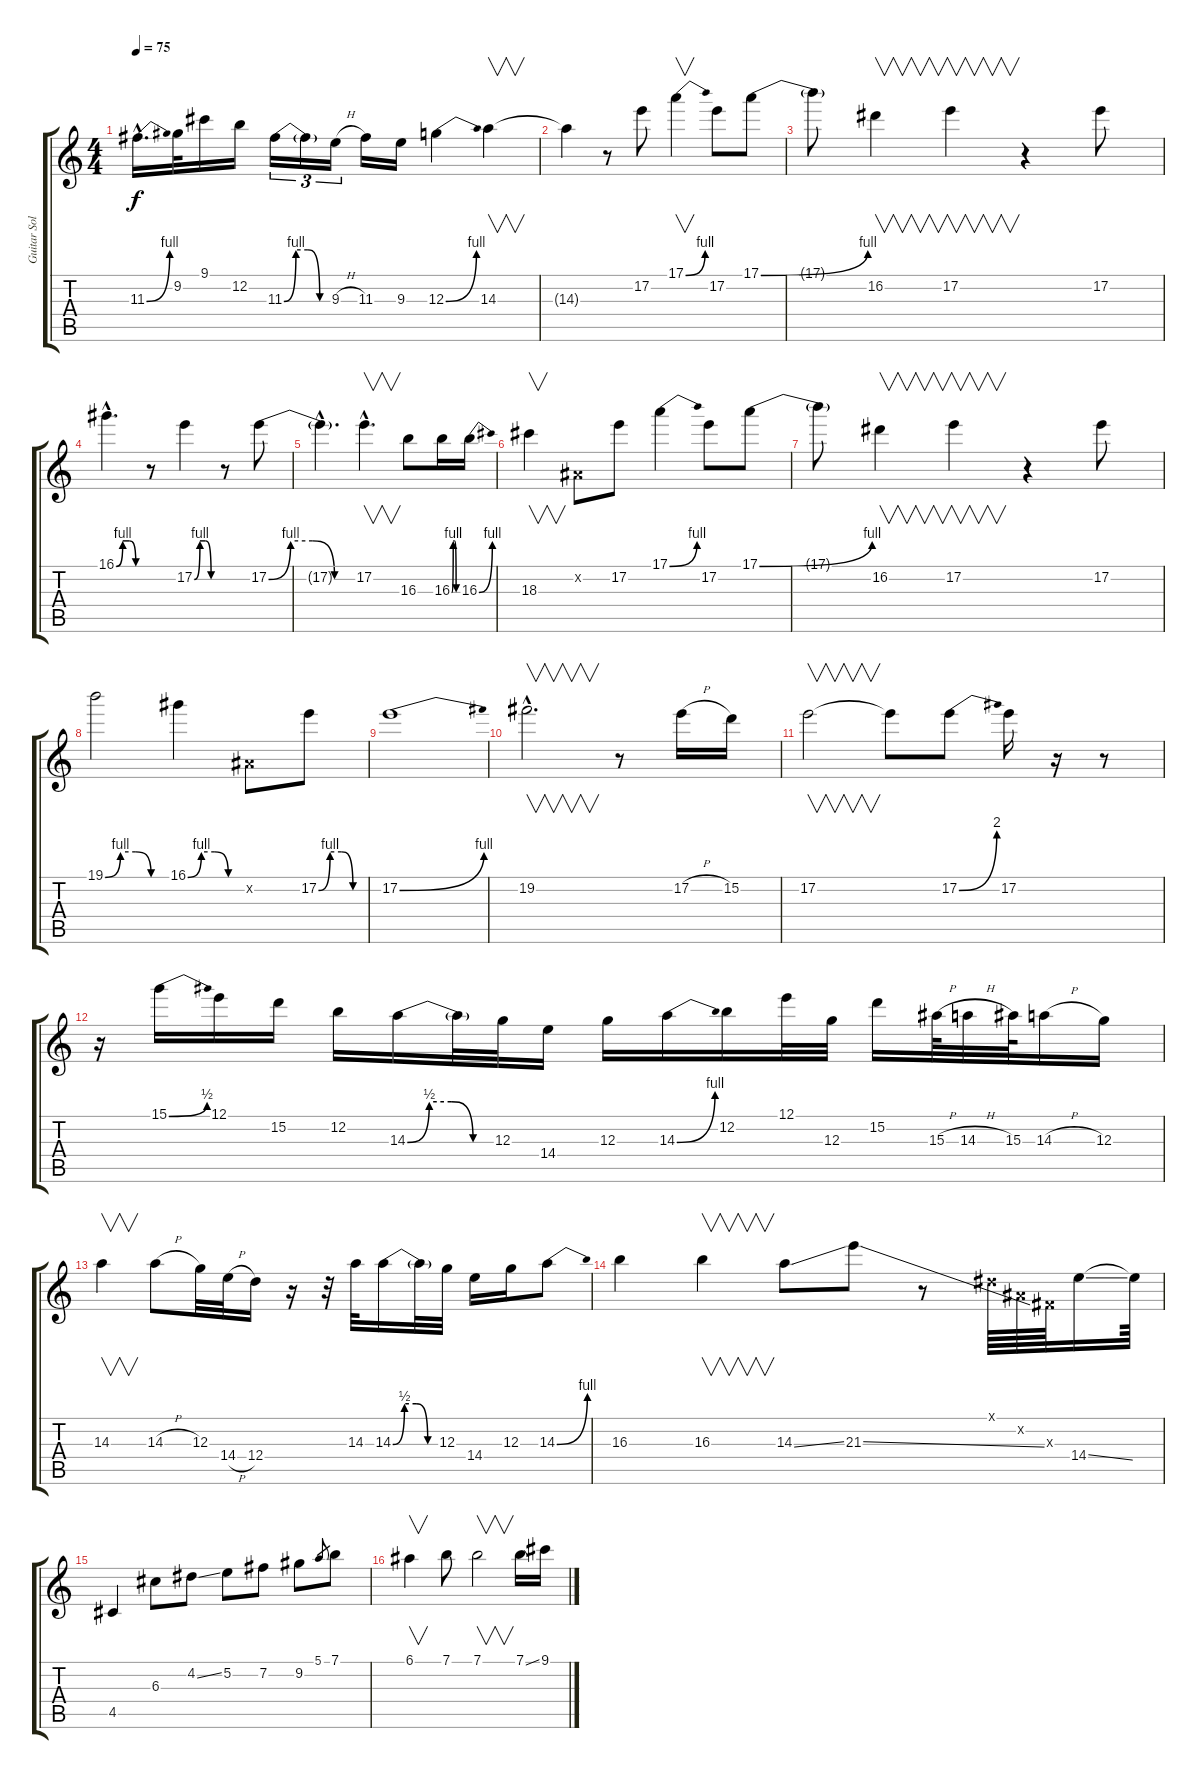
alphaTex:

\track ("Guitar Solo" "Guitar Sol") {instrument distortionguitar}
\staff {score tabs}
\tuning (E4 B3 G3 D3 A2 E2) {hide}
\ts (4 4)
\tempo 75
\clef g2
\ks c
11.3{be (bend 0 0 60 4) hac}.16{d dy f} 9.2.32 9.1.16 12.2.16 11.3{be (custom 0 0 15 4 30 4 45 0 60 0)}.16{tu (3 2)} 11.3{t}.16{tu (3 2)} 9.3{h}.16{tu (3 2)} 11.3.16 9.3.16 12.3{be (bend 0 0 60 4)}.4 14.3.4{v} |
14.3{t}.4 r.8 17.2.8 17.1{be (bend 0 0 60 4)}.4{v} 17.2.8 17.1{be (bend 0 0 60 4)}.8 |
17.1{t}.8 16.2.4{v} 17.2.4{v} r.4 17.2.8 |
16.1{be (custom 0 0 15 4 30 4 45 0 60 0) hac}.4{d} r.8 17.2{be (custom 0 0 15 4 30 4 45 0 60 0)}.4 r.8 17.2{be (custom 0 0 15 4 30 4 45 0 60 0)}.8 |
17.2{hac t}.4{d} 17.2{hac}.4{v d} 16.3.8 16.3{be (custom 0 0 15 4 30 4 45 0 60 0)}.16 16.3{be (bend 0 0 60 4)}.16 |
18.3.4{v} -1.2{x}.8 17.2.8 17.1{be (bend 0 0 60 4)}.4 17.2.8 17.1{be (bend 0 0 60 4)}.8 |
17.1{t}.8 16.2.4{v} 17.2.4{v} r.4 17.2.8 |
19.1{be (custom 0 0 15 4 30 4 45 0 60 0)}.2 16.1{be (custom 0 0 15 4 30 4 45 0 60 0)}.4 -1.2{x}.8 17.2{be (custom 0 0 15 4 30 4 45 0 60 0)}.8 |
17.2{be (bend 0 0 60 4)}.1 |
19.2{hac}.2{v d} r.8 17.2{h}.16 15.2.16 |
17.2.2{v} 17.2{t}.8 17.2{be (bend 0 0 60 8)}.8 17.2.16 r.16 r.8 |
r.16 15.1{be (bend 0 0 60 2)}.16 12.1.16 15.2.16 12.2.16 14.3{be (custom 0 0 15 2 30 2 45 0 60 0)}.16 14.3{t}.32 12.3.32 14.4.16 12.3.16 14.3{be (bend 0 0 60 4)}.16 12.2.16 12.1.32 12.3.32 15.2.16 15.3{h}.64 14.3{h}.32 15.3.64 14.3{h}.16 12.3.16 |
14.3.4{v} 14.3{h}.8 12.3.32 14.4{h}.32 12.4.16 r.16 r.32 14.3.32 14.3{be (custom 0 0 15 2 30 2 45 0 60 0)}.16 14.3{t}.32 12.3.32 14.4.16 12.3.16 14.3{be (bend 0 0 60 4)}.8 |
16.3.4 16.3.4{v} 14.3{ss}.8 21.3{ss}.8 r.8 -1.1{x}.64 -1.2{x}.64 -1.3{x}.64 14.4{ss}.16 14.4{t}.64 |
4.5.4 6.3.8 4.2{ss}.8 5.2.8 7.2.8 9.2.8 5.1.8{gr} 7.1.8 |
6.1.4{v} 7.1.8 7.1.2{v} 7.1{ss}.16 9.1.16
